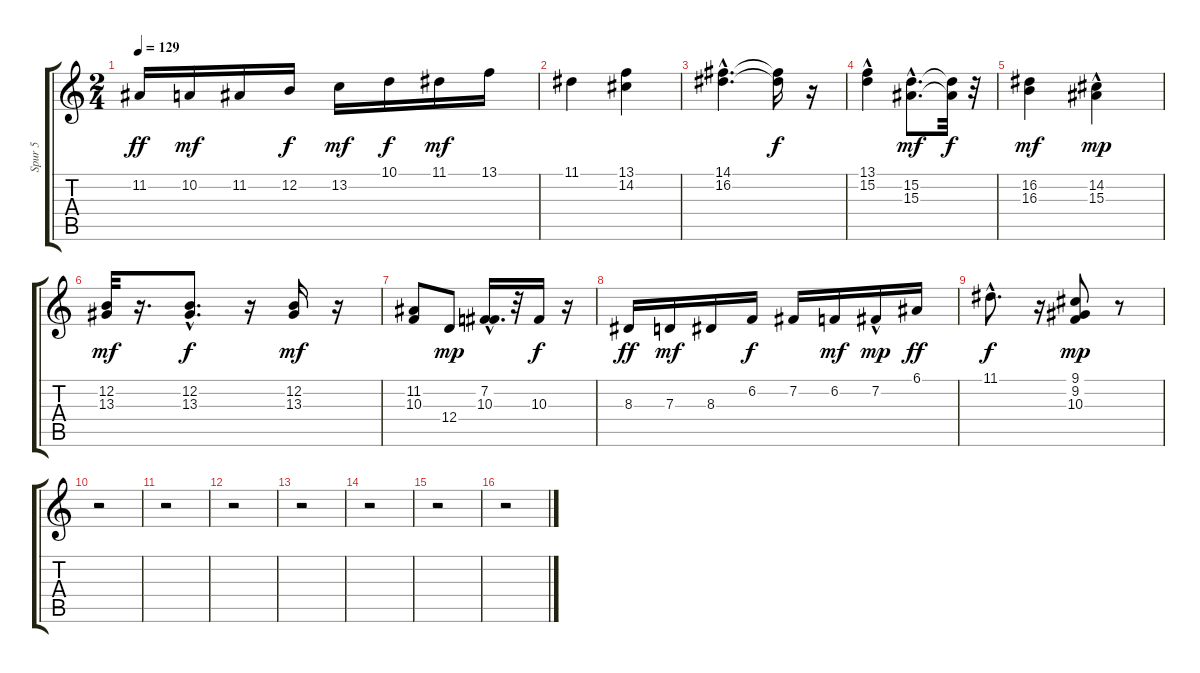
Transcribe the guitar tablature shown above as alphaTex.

\track ("Spur 5" "Spur 5") {instrument accordion}
\staff {score tabs}
\tuning (E4 B3 G3 D3 A2 E2) {hide}
\ts (2 4)
\tempo 129
\clef g2
\ks c
11.2.16{dy ff} 10.2.16{dy mf} 11.2.16 12.2.16{dy f} 13.2.16{dy mf} 10.1.16{dy f} 11.1.16{dy mf} 13.1.16 |
11.1.4 (13.1 14.2).4 |
(14.1{hac} 16.2{hac}).4{d} (14.1{t} 16.2{t}).16{dy f} r.16 |
(13.1 15.2{hac}).4 (15.2{hac} 15.3{hac}).8{d dy mf} (15.2{t} 15.3{t}).32{dy f} r.32 |
(16.2 16.3).4{dy mf} (14.2 15.3{hac}).4{dy mp} |
(12.2 13.3).32{dy mf} r.16{d} (12.2{hac} 13.3).8{d dy f} r.16 (12.2 13.3).16{dy mf} r.16 |
(11.2 10.3).8 12.4.8{dy mp} (7.2{hac} 10.3).16{d} r.32 10.3.16{dy f} r.16 |
8.3.16{dy ff} 7.3.16{dy mf} 8.3.16 6.2.16{dy f} 7.2.16 6.2.16{dy mf} 7.2{hac}.16{dy mp} 6.1.16{dy ff} |
11.1{hac}.8{d dy f} r.16 (9.1 9.2 10.3).8{dy mp} r.8 |
r.2 |
r.2 |
r.2 |
r.2 |
r.2 |
r.2 |
r.2
